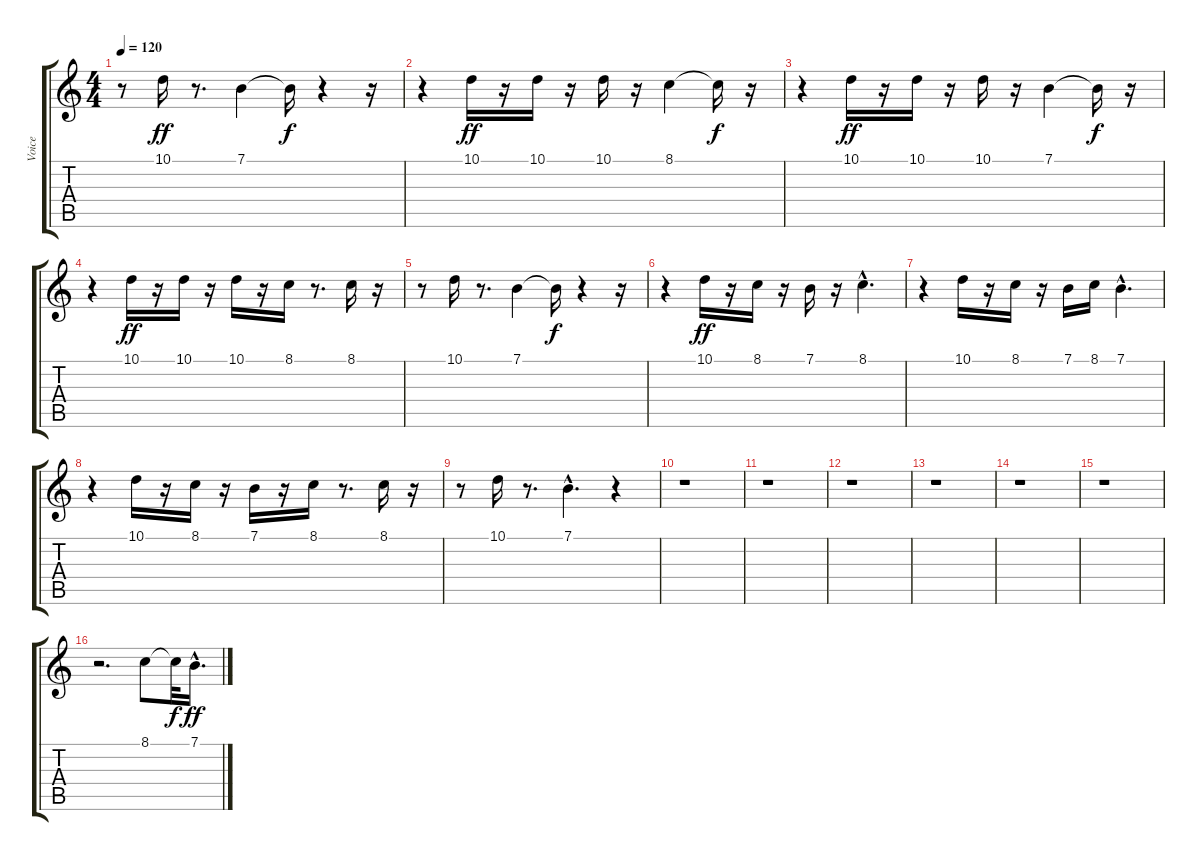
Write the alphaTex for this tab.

\track ("Voice" "Voice") {instrument electricpiano2}
\staff {score tabs}
\tuning (E4 B3 G3 D3 A2 E2) {hide}
\ts (4 4)
\tempo 120
\clef g2
\ks c
r.8{dy ff} 10.1.16 r.8{d} 7.1.4 7.1{t}.16{dy f} r.4 r.16 |
r.4 10.1.16{dy ff} r.16 10.1.16 r.16 10.1.16 r.16 8.1.4 8.1{t}.16{dy f} r.16 |
r.4 10.1.16{dy ff} r.16 10.1.16 r.16 10.1.16 r.16 7.1.4 7.1{t}.16{dy f} r.16 |
r.4 10.1.16{dy ff} r.16 10.1.16 r.16 10.1.16 r.16 8.1.16 r.8{d} 8.1.16 r.16 |
r.8 10.1.16 r.8{d} 7.1.4 7.1{t}.16{dy f} r.4 r.16 |
r.4 10.1.16{dy ff} r.16 8.1.16 r.16 7.1.16 r.16 8.1{hac}.4{d} |
r.4 10.1.16 r.16 8.1.16 r.16 7.1.16 8.1.16 7.1{hac}.4{d} |
r.4 10.1.16 r.16 8.1.16 r.16 7.1.16 r.16 8.1.16 r.8{d} 8.1.16 r.16 |
r.8 10.1.16 r.8{d} 7.1{hac}.4{d} r.4 |
r.1 |
r.1 |
r.1 |
r.1 |
r.1 |
r.1 |
r.2{d} 8.1.8 8.1{t}.32{dy f} 7.1{hac}.16{d dy ff}
